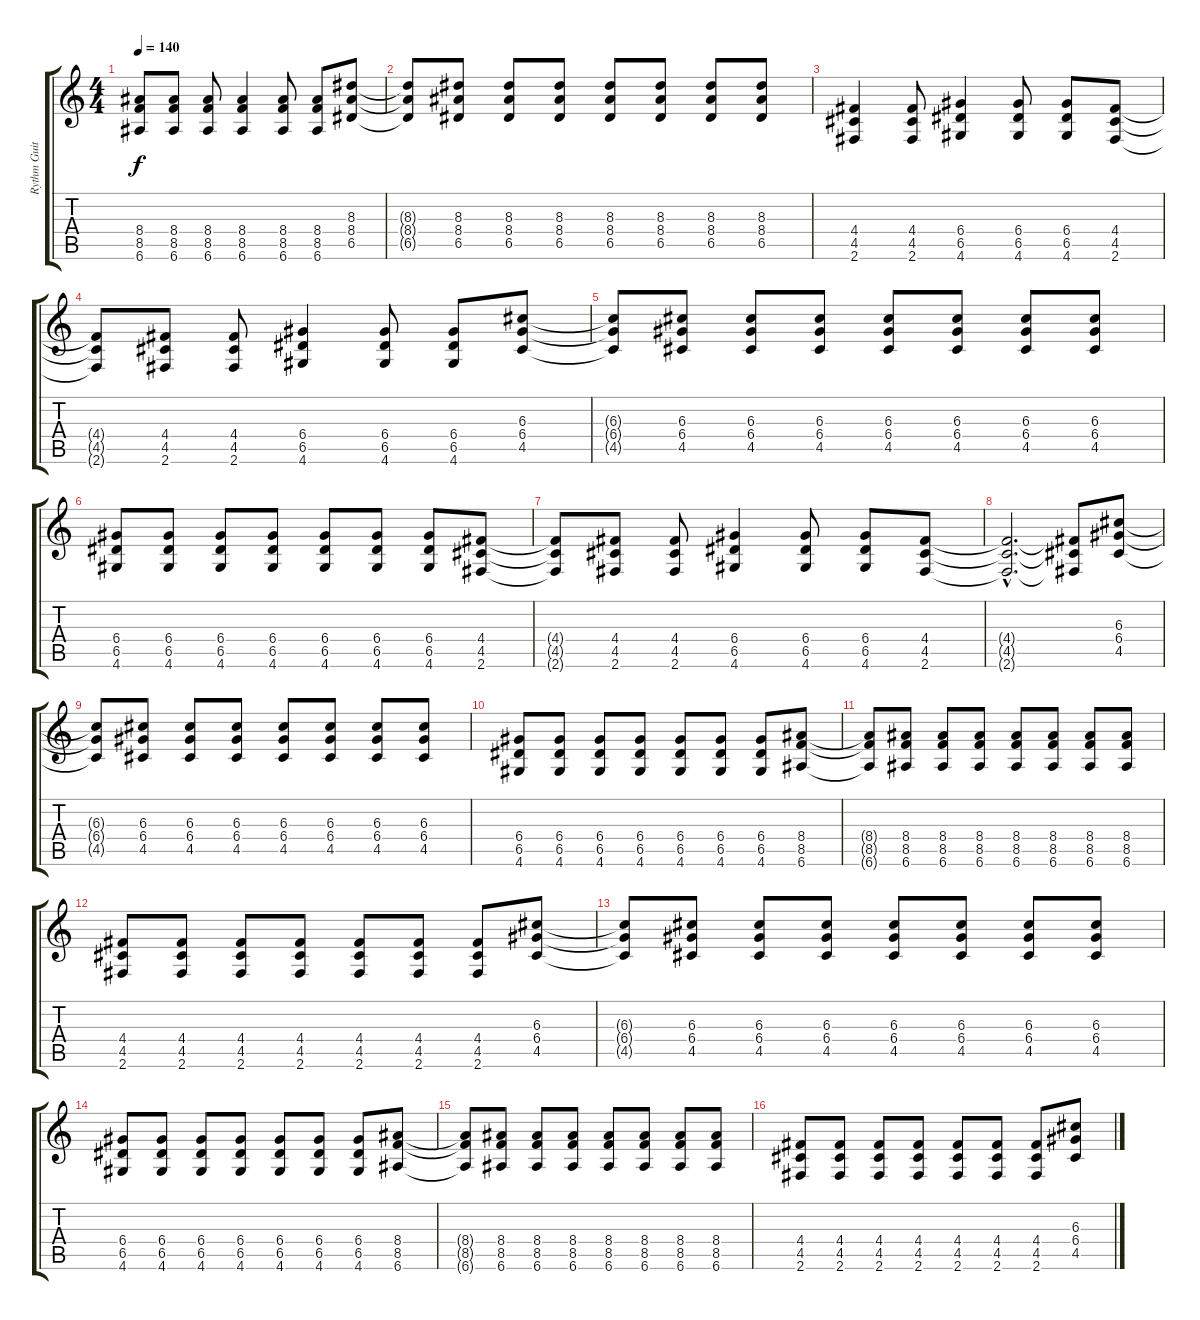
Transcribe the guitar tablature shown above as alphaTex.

\track ("Rythm Guitar" "Rythm Guit") {instrument distortionguitar}
\staff {score tabs}
\tuning (E4 B3 G3 D3 A2 E2) {hide}
\ts (4 4)
\tempo 140
\clef g2
\ks c
(8.4 8.5 6.6).8{dy f} (8.4 8.5 6.6).8 (8.4 8.5 6.6).8 (8.4 8.5 6.6).4 (8.4 8.5 6.6).8 (8.4 8.5 6.6).8 (8.3 8.4 6.5).8 |
(8.3{t} 8.4{t} 6.5{t}).8 (8.3 8.4 6.5).8 (8.3 8.4 6.5).8 (8.3 8.4 6.5).8 (8.3 8.4 6.5).8 (8.3 8.4 6.5).8 (8.3 8.4 6.5).8 (8.3 8.4 6.5).8 |
(4.4 4.5 2.6).4 (4.4 4.5 2.6).8 (6.4 6.5 4.6).4 (6.4 6.5 4.6).8 (6.4 6.5 4.6).8 (4.4 4.5 2.6).8 |
(4.4{t} 4.5{t} 2.6{t}).8 (4.4 4.5 2.6).8 (4.4 4.5 2.6).8 (6.4 6.5 4.6).4 (6.4 6.5 4.6).8 (6.4 6.5 4.6).8 (6.3 6.4 4.5).8 |
(6.3{t} 6.4{t} 4.5{t}).8 (6.3 6.4 4.5).8 (6.3 6.4 4.5).8 (6.3 6.4 4.5).8 (6.3 6.4 4.5).8 (6.3 6.4 4.5).8 (6.3 6.4 4.5).8 (6.3 6.4 4.5).8 |
(6.4 6.5 4.6).8 (6.4 6.5 4.6).8 (6.4 6.5 4.6).8 (6.4 6.5 4.6).8 (6.4 6.5 4.6).8 (6.4 6.5 4.6).8 (6.4 6.5 4.6).8 (4.4 4.5 2.6).8 |
(4.4{t} 4.5{t} 2.6{t}).8 (4.4 4.5 2.6).8 (4.4 4.5 2.6).8 (6.4 6.5 4.6).4 (6.4 6.5 4.6).8 (6.4 6.5 4.6).8 (4.4 4.5 2.6).8 |
(4.4{hac t} 4.5{hac t} 2.6{hac t}).2{d} (4.4{t} 4.5{t} 2.6{t}).8 (6.3 6.4 4.5).8 |
(6.3{t} 6.4{t} 4.5{t}).8 (6.3 6.4 4.5).8 (6.3 6.4 4.5).8 (6.3 6.4 4.5).8 (6.3 6.4 4.5).8 (6.3 6.4 4.5).8 (6.3 6.4 4.5).8 (6.3 6.4 4.5).8 |
(6.4 6.5 4.6).8 (6.4 6.5 4.6).8 (6.4 6.5 4.6).8 (6.4 6.5 4.6).8 (6.4 6.5 4.6).8 (6.4 6.5 4.6).8 (6.4 6.5 4.6).8 (8.4 8.5 6.6).8 |
(8.4{t} 8.5{t} 6.6{t}).8 (8.4 8.5 6.6).8 (8.4 8.5 6.6).8 (8.4 8.5 6.6).8 (8.4 8.5 6.6).8 (8.4 8.5 6.6).8 (8.4 8.5 6.6).8 (8.4 8.5 6.6).8 |
(4.4 4.5 2.6).8 (4.4 4.5 2.6).8 (4.4 4.5 2.6).8 (4.4 4.5 2.6).8 (4.4 4.5 2.6).8 (4.4 4.5 2.6).8 (4.4 4.5 2.6).8 (6.3 6.4 4.5).8 |
(6.3{t} 6.4{t} 4.5{t}).8 (6.3 6.4 4.5).8 (6.3 6.4 4.5).8 (6.3 6.4 4.5).8 (6.3 6.4 4.5).8 (6.3 6.4 4.5).8 (6.3 6.4 4.5).8 (6.3 6.4 4.5).8 |
(6.4 6.5 4.6).8 (6.4 6.5 4.6).8 (6.4 6.5 4.6).8 (6.4 6.5 4.6).8 (6.4 6.5 4.6).8 (6.4 6.5 4.6).8 (6.4 6.5 4.6).8 (8.4 8.5 6.6).8 |
(8.4{t} 8.5{t} 6.6{t}).8 (8.4 8.5 6.6).8 (8.4 8.5 6.6).8 (8.4 8.5 6.6).8 (8.4 8.5 6.6).8 (8.4 8.5 6.6).8 (8.4 8.5 6.6).8 (8.4 8.5 6.6).8 |
(4.4 4.5 2.6).8 (4.4 4.5 2.6).8 (4.4 4.5 2.6).8 (4.4 4.5 2.6).8 (4.4 4.5 2.6).8 (4.4 4.5 2.6).8 (4.4 4.5 2.6).8 (6.3 6.4 4.5).8
